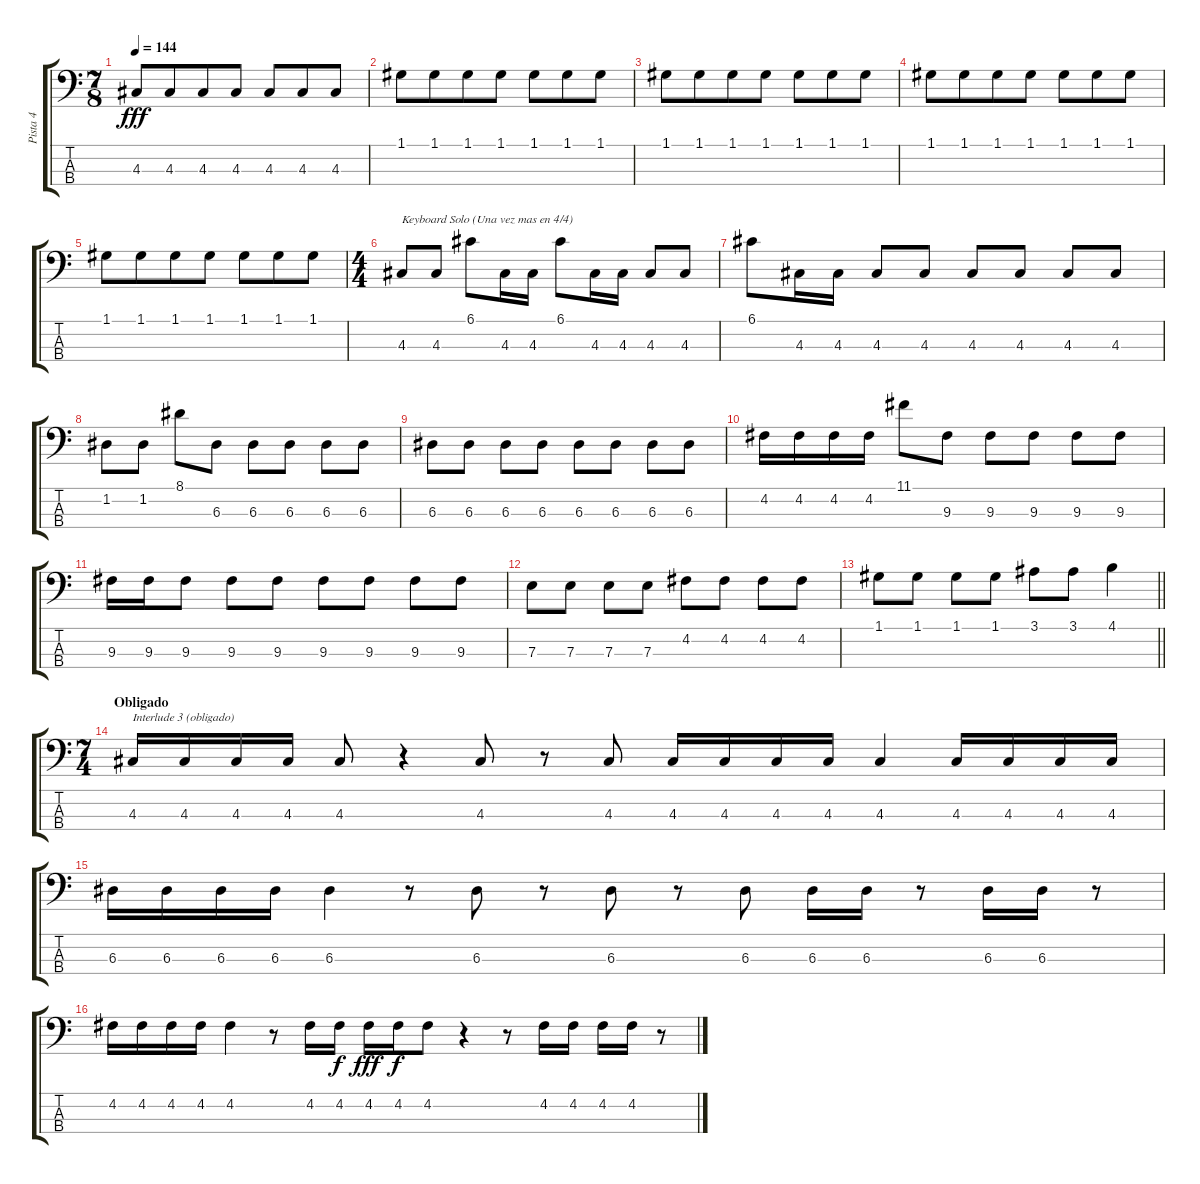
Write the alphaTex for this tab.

\track ("Pista 4" "Pista 4") {instrument electricbassfinger}
\staff {score tabs}
\tuning (G2 D2 A1 E1) {hide}
\ts (7 8)
\tempo 144
\clef f4
\ks c
4.3.8{dy fff} 4.3.8 4.3.8 4.3.8 4.3.8 4.3.8 4.3.8 |
1.1.8 1.1.8 1.1.8 1.1.8 1.1.8 1.1.8 1.1.8 |
1.1.8 1.1.8 1.1.8 1.1.8 1.1.8 1.1.8 1.1.8 |
1.1.8 1.1.8 1.1.8 1.1.8 1.1.8 1.1.8 1.1.8 |
1.1.8 1.1.8 1.1.8 1.1.8 1.1.8 1.1.8 1.1.8 |
\ts (4 4)
4.3.8{txt "Keyboard Solo (Una vez mas en 4/4)"} 4.3.8 6.1.8 4.3.16 4.3.16 6.1.8 4.3.16 4.3.16 4.3.8 4.3.8 |
6.1.8 4.3.16 4.3.16 4.3.8 4.3.8 4.3.8 4.3.8 4.3.8 4.3.8 |
1.2.8 1.2.8 8.1.8 6.3.8 6.3.8 6.3.8 6.3.8 6.3.8 |
6.3.8 6.3.8 6.3.8 6.3.8 6.3.8 6.3.8 6.3.8 6.3.8 |
4.2.16 4.2.16 4.2.16 4.2.16 11.1.8 9.3.8 9.3.8 9.3.8 9.3.8 9.3.8 |
9.3.16 9.3.16 9.3.8 9.3.8 9.3.8 9.3.8 9.3.8 9.3.8 9.3.8 |
7.3.8 7.3.8 7.3.8 7.3.8 4.2.8 4.2.8 4.2.8 4.2.8 |
\barLineRight lightlight
1.1.8 1.1.8 1.1.8 1.1.8 3.1.8 3.1.8 4.1.4 |
\ts (7 4)
\section ("" "Obligado")
4.3.16{txt "Interlude 3 (obligado)"} 4.3.16 4.3.16 4.3.16 4.3.8 r.4 4.3.8 r.8 4.3.8 4.3.16 4.3.16 4.3.16 4.3.16 4.3.4 4.3.16 4.3.16 4.3.16 4.3.16 |
6.3.16 6.3.16 6.3.16 6.3.16 6.3.4 r.8 6.3.8 r.8 6.3.8 r.8 6.3.8 6.3.16 6.3.16 r.8 6.3.16 6.3.16 r.8 |
4.2.16 4.2.16 4.2.16 4.2.16 4.2.4 r.8 4.2.16 4.2.16{dy f} 4.2.16{dy fff} 4.2.16{dy f} 4.2.8 r.4 r.8 4.2.16 4.2.16 4.2.16 4.2.16 r.8
